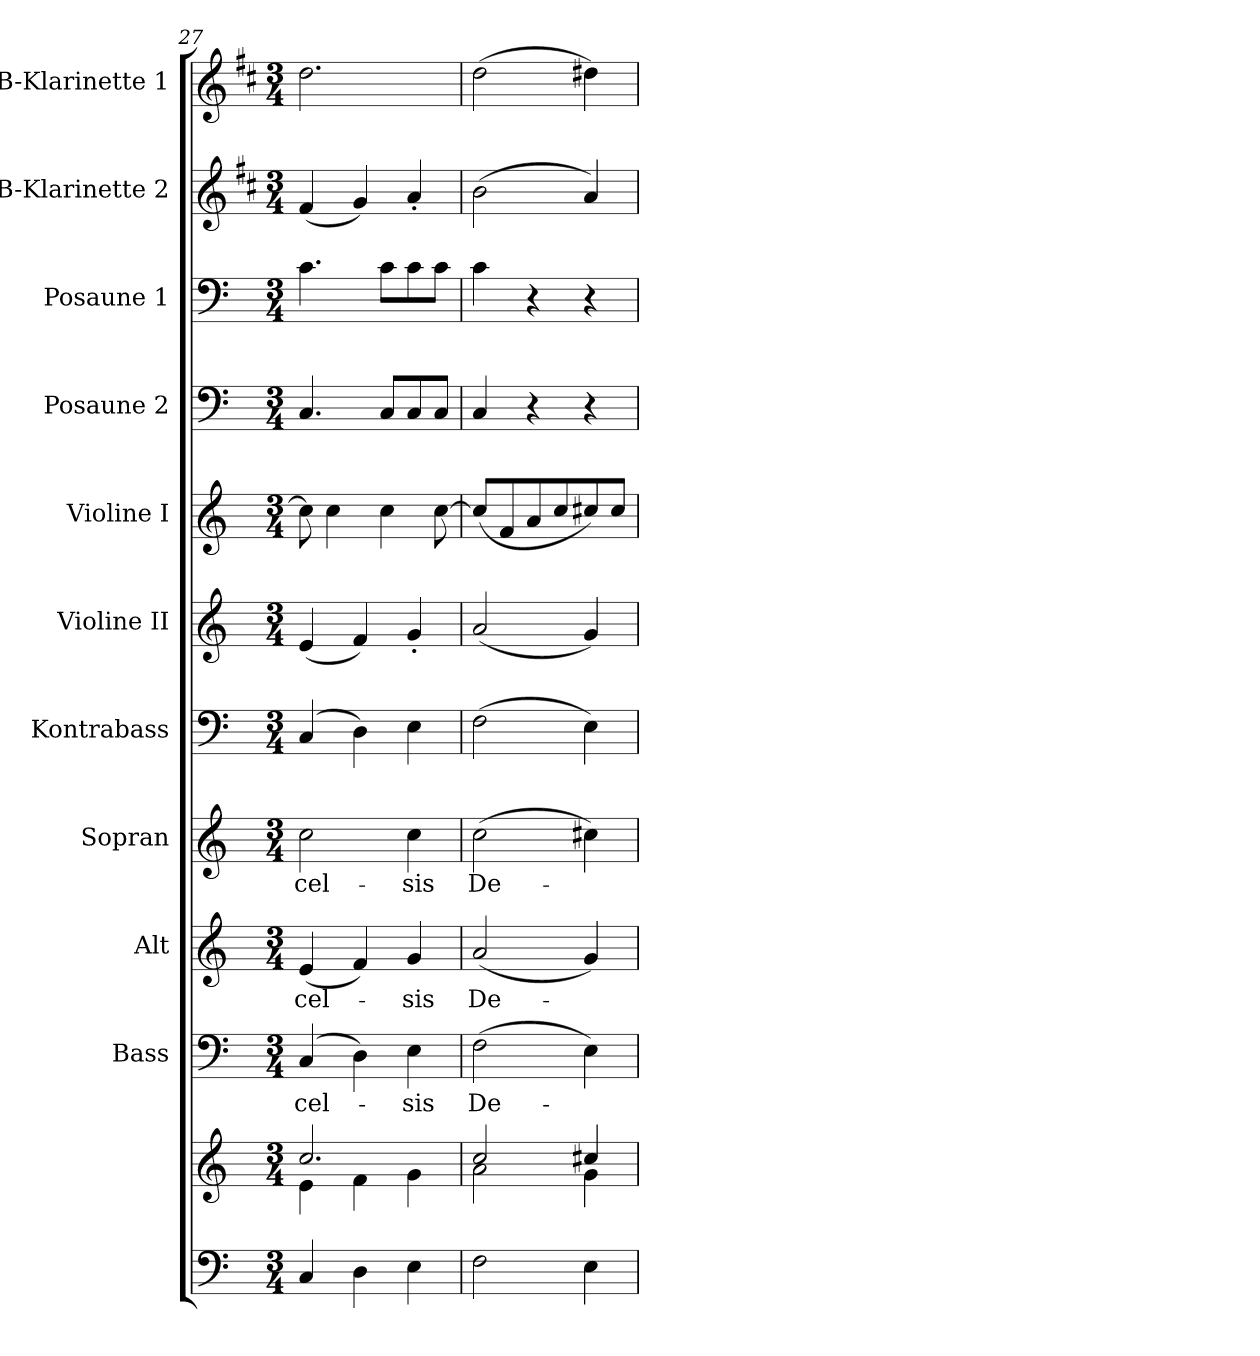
**kern	**kern	**kern	**text	**kern	**text	**kern	**text	**kern	**kern	**kern	**kern	**kern	**kern	**kern
*part11	*part11	*part10	*part10	*part9	*part9	*part8	*part8	*part7	*part6	*part5	*part4	*part3	*part2	*part1
*staff12	*staff11	*staff10	*staff10	*staff9	*staff9	*staff8	*staff8	*staff7	*staff6	*staff5	*staff4	*staff3	*staff2	*staff1
*	*	*I"Bass	*	*I"Alt	*	*I"Sopran	*	*I"Kontrabass	*I"Violine II	*I"Violine I	*I"Posaune 2	*I"Posaune 1	*I"B-Klarinette 2	*I"B-Klarinette 1
*	*	*I'B.	*	*I'A.	*	*I'S.	*	*I'Kb.	*I'Vl. II	*I'Vl. I	*I'Pos. 2	*I'Pos. 1	*I'B Kl. 2	*I'B Kl. 1
*clefF4	*clefG2	*clefF4	*	*clefG2	*	*clefG2	*	*clefF4	*clefG2	*clefG2	*clefF4	*clefF4	*clefG2	*clefG2
*	*	*	*	*	*	*	*	*ITrd7c12	*	*	*	*	*ITrd1c2	*ITrd1c2
*k[]	*k[]	*k[]	*	*k[]	*	*k[]	*	*k[]	*k[]	*k[]	*k[]	*k[]	*k[]	*k[]
*C:	*C:	*C:	*	*C:	*	*C:	*	*C:	*C:	*C:	*C:	*C:	*C:	*C:
*M3/4	*M3/4	*M3/4	*	*M3/4	*	*M3/4	*	*M3/4	*M3/4	*M3/4	*M3/4	*M3/4	*M3/4	*M3/4
=27	=27	=27	=27	=27	=27	=27	=27	=27	=27	=27	=27	=27	=27	=27
*	*^	*	*	*	*	*	*	*	*	*	*	*	*	*
!	!	!	!	!LO:LY:b	!	!LO:LY:b	!	!LO:LY:b	!	!	!	!	!	!	!
4C/	2.cc/	4e\	(4C/	-cel-	(<4e/	-cel-	2cc\	-cel-	(4CC/	(<4e/	8cc\]	4.C/	4.c\	(<4e/	2.cc\
.	.	.	.	.	.	.	.	.	.	.	4cc\	.	.	.	.
4D\	.	4f\	4D\)	.	4f/)	.	.	.	4DD\)	4f/)	.	.	.	4f/)	.
.	.	.	.	.	.	.	.	.	.	.	4cc\	8C/L	8c\L	.	.
!	!	!	!	!LO:LY:b	!	!LO:LY:b	!	!LO:LY:b	!	!	!	!	!	!	!
4E\	.	4g\	4E\	-sis	4g/	-sis	4cc\	-sis	4EE\	4g'</	.	8C/	8c\	4g'</	.
.	.	.	.	.	.	.	.	.	.	.	[8cc\	8C/J	8c\J	.	.
=28	=28	=28	=28	=28	=28	=28	=28	=28	=28	=28	=28	=28	=28	=28	=28
!	!	!	!	!LO:LY:b	!	!LO:LY:b	!	!LO:LY:b	!	!	!	!	!	!	!
2F\	2cc/	2a\	(>2F\	De-	(<2a/	De-	(>2cc\	De-	(>2FF\	(<2a/	(<8cc/L]	4C/	4c\	(>2a\	(>2cc\
.	.	.	.	.	.	.	.	.	.	.	8f/	.	.	.	.
.	.	.	.	.	.	.	.	.	.	.	8a/	4r	4r	.	.
.	.	.	.	.	.	.	.	.	.	.	8cc/	.	.	.	.
4E\	4cc#X/	4g\	4E\)	.	4g/)	.	4cc#X\)	.	4EE\)	4g/)	8cc#X/)	4r	4r	4g/)	4cc#X\)
.	.	.	.	.	.	.	.	.	.	.	8cc#/J	.	.	.	.
*	*v	*v	*	*	*	*	*	*	*	*	*	*	*	*	*
=	=	=	=	=	=	=	=	=	=	=	=	=	=	=
*-	*-	*-	*-	*-	*-	*-	*-	*-	*-	*-	*-	*-	*-	*-
